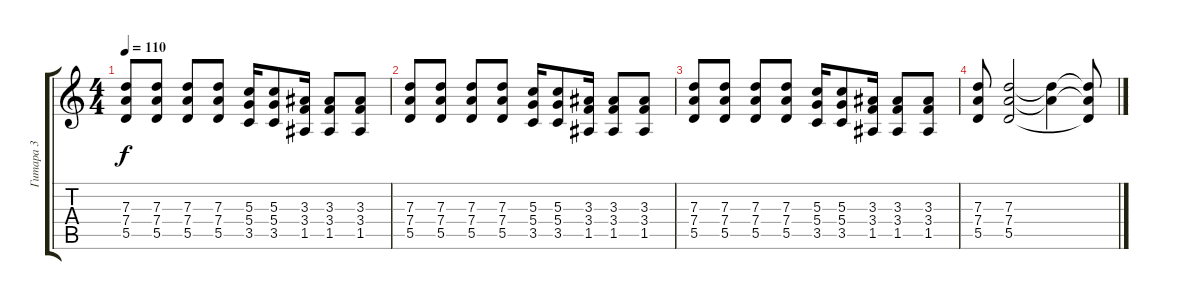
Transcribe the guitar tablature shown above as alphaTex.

\track ("Гитара 3" "Гитара 3") {instrument overdrivenguitar}
\staff {score tabs}
\tuning (E4 B3 G3 D3 A2 E2) {hide}
\ts (4 4)
\tempo 110
\clef g2
\ks c
(7.3 7.4 5.5).8{dy f} (7.3 7.4 5.5).8 (7.3 7.4 5.5).8 (7.3 7.4 5.5).8 (5.3 5.4 3.5).16 (5.3 5.4 3.5).8 (3.3 3.4 1.5).16 (3.3 3.4 1.5).8 (3.3 3.4 1.5).8 |
(7.3 7.4 5.5).8 (7.3 7.4 5.5).8 (7.3 7.4 5.5).8 (7.3 7.4 5.5).8 (5.3 5.4 3.5).16 (5.3 5.4 3.5).8 (3.3 3.4 1.5).16 (3.3 3.4 1.5).8 (3.3 3.4 1.5).8 |
(7.3 7.4 5.5).8 (7.3 7.4 5.5).8 (7.3 7.4 5.5).8 (7.3 7.4 5.5).8 (5.3 5.4 3.5).16 (5.3 5.4 3.5).8 (3.3 3.4 1.5).16 (3.3 3.4 1.5).8 (3.3 3.4 1.5).8 |
(7.3 7.4 5.5).8 (7.3 7.4 5.5).2 (7.3{t} 7.4{t}).4 (7.3{t} 7.4{t} 5.5{t}).8
